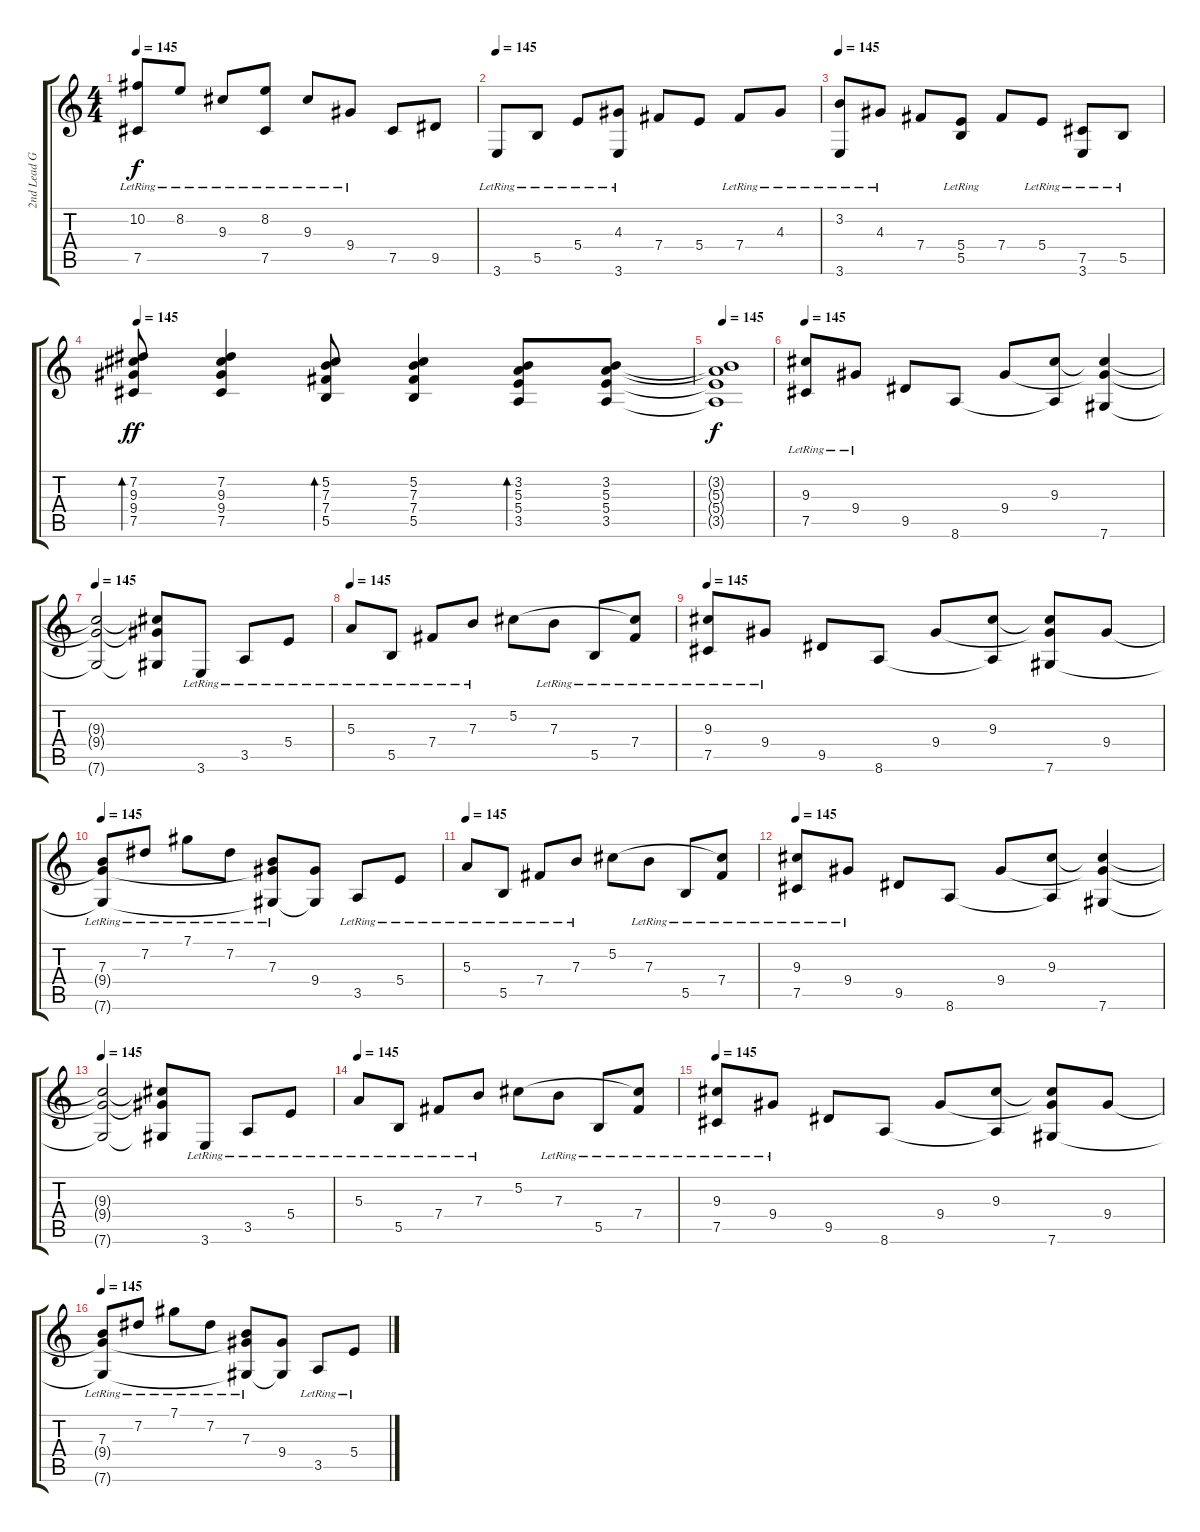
\track ("2nd Lead Guitar" "2nd Lead G") {instrument distortionguitar}
\staff {score tabs}
\tuning (Db4 Ab3 E3 B2 Gb2 Db2) {hide}
\ts (4 4)
\tempo 145
\clef g2
\ks c
(10.2 7.5{lr}).8{dy f instrument acousticguitarsteel} 8.2{lr}.8 9.3{lr}.8 (8.2{lr} 7.5{lr}).8 9.3{lr}.8 9.4{lr}.8 7.5.8 9.5.8 |
\tempo 145
3.6{lr}.8{instrument acousticguitarsteel} 5.5{lr}.8 5.4{lr}.8 (4.3{lr} 3.6{lr}).8 7.4.8 5.4.8 7.4{lr}.8 4.3{lr}.8 |
\tempo 145
(3.2{lr} 3.6{lr}).8{instrument acousticguitarsteel} 4.3{lr}.8 7.4.8 (5.4 5.5{lr}).8 7.4.8 5.4{lr}.8 (7.5 3.6{lr}).8 5.5{lr}.8 |
\tempo 145
(7.2 9.3 9.4 7.5).8{bd 30 dy ff instrument acousticguitarsteel} (7.2 9.3 9.4 7.5).4 (5.2 7.3 7.4 5.5).8{bd 60} (5.2 7.3 7.4 5.5).4 (3.2 5.3 5.4 3.5).8{bd 30} (3.2 5.3 5.4 3.5).8 |
\tempo 145
(3.2{t} 5.3{t} 5.4{t} 3.5{t}).1{dy f} |
\tempo 145
(9.3{lr} 7.5{lr}).8{instrument acousticguitarsteel} 9.4{lr}.8 9.5.8 8.6.8 9.4.8 (9.3 8.6{t}).8 (9.3{t} 9.4{t} 7.6).4 |
\tempo 145
(9.3{t} 9.4{t} 7.6{t}).2{instrument acousticguitarsteel} (9.3{t} 9.4{t} 7.6{t}).8 3.6{lr}.8 3.5{lr}.8 5.4{lr}.8 |
\tempo 145
5.3{lr}.8{instrument acousticguitarsteel} 5.5{lr}.8 7.4{lr}.8 7.3{lr}.8 5.2.8 7.3{lr}.8 5.5{lr}.8 (5.2{t} 7.4{lr}).8 |
\tempo 145
(9.3{lr} 7.5{lr}).8{instrument acousticguitarsteel} 9.4{lr}.8 9.5.8 8.6.8 9.4.8 (9.3 8.6{t}).8 (9.3{t} 9.4{t} 7.6).8 9.4.8 |
\tempo 145
(7.3{lr} 9.4{t} 7.6{t}).8{instrument acousticguitarsteel} 7.2{lr}.8 7.1{lr}.8 7.2{lr}.8 (7.3{lr} 9.4{t} 7.6{t}).8 (9.4 7.6{t}).8 3.5{lr}.8 5.4{lr}.8 |
\tempo 145
5.3{lr}.8{instrument acousticguitarsteel} 5.5{lr}.8 7.4{lr}.8 7.3{lr}.8 5.2.8 7.3{lr}.8 5.5{lr}.8 (5.2{t} 7.4{lr}).8 |
\tempo 145
(9.3{lr} 7.5{lr}).8{instrument acousticguitarsteel} 9.4{lr}.8 9.5.8 8.6.8 9.4.8 (9.3 8.6{t}).8 (9.3{t} 9.4{t} 7.6).4 |
\tempo 145
(9.3{t} 9.4{t} 7.6{t}).2{instrument acousticguitarsteel} (9.3{t} 9.4{t} 7.6{t}).8 3.6{lr}.8 3.5{lr}.8 5.4{lr}.8 |
\tempo 145
5.3{lr}.8{instrument acousticguitarsteel} 5.5{lr}.8 7.4{lr}.8 7.3{lr}.8 5.2.8 7.3{lr}.8 5.5{lr}.8 (5.2{t} 7.4{lr}).8 |
\tempo 145
(9.3{lr} 7.5{lr}).8{instrument acousticguitarsteel} 9.4{lr}.8 9.5.8 8.6.8 9.4.8 (9.3 8.6{t}).8 (9.3{t} 9.4{t} 7.6).8 9.4.8 |
\tempo 145
(7.3{lr} 9.4{t} 7.6{t}).8{instrument acousticguitarsteel} 7.2{lr}.8 7.1{lr}.8 7.2{lr}.8 (7.3{lr} 9.4{t} 7.6{t}).8 (9.4 7.6{t}).8 3.5{lr}.8 5.4{lr}.8
